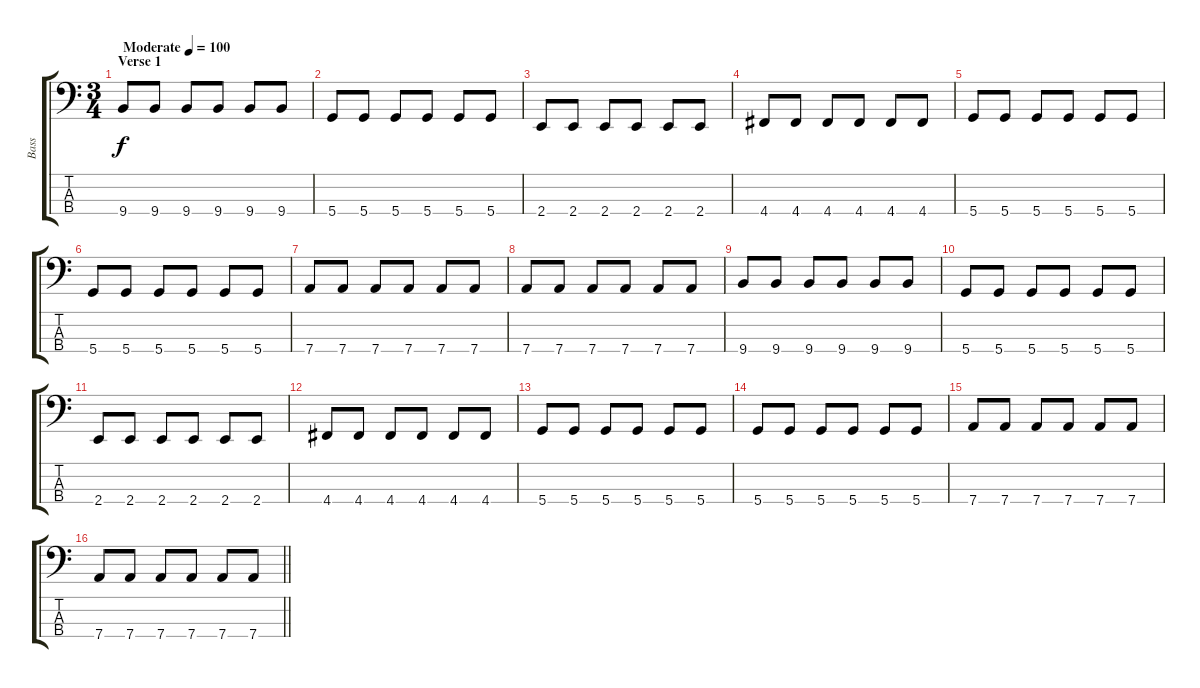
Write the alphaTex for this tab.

\track ("Bass" "Bass") {instrument electricbassfinger}
\staff {score tabs}
\tuning (G2 D2 A1 D1) {hide}
\ts (3 4)
\section ("" "Verse 1")
\tempo (100 "Moderate")
\clef f4
\ks c
9.4.8{dy f instrument electricbassfinger} 9.4.8 9.4.8 9.4.8 9.4.8 9.4.8 |
5.4.8 5.4.8 5.4.8 5.4.8 5.4.8 5.4.8 |
2.4.8 2.4.8 2.4.8 2.4.8 2.4.8 2.4.8 |
4.4.8 4.4.8 4.4.8 4.4.8 4.4.8 4.4.8 |
5.4.8 5.4.8 5.4.8 5.4.8 5.4.8 5.4.8 |
5.4.8 5.4.8 5.4.8 5.4.8 5.4.8 5.4.8 |
7.4.8 7.4.8 7.4.8 7.4.8 7.4.8 7.4.8 |
7.4.8 7.4.8 7.4.8 7.4.8 7.4.8 7.4.8 |
9.4.8 9.4.8 9.4.8 9.4.8 9.4.8 9.4.8 |
5.4.8 5.4.8 5.4.8 5.4.8 5.4.8 5.4.8 |
2.4.8 2.4.8 2.4.8 2.4.8 2.4.8 2.4.8 |
4.4.8 4.4.8 4.4.8 4.4.8 4.4.8 4.4.8 |
5.4.8 5.4.8 5.4.8 5.4.8 5.4.8 5.4.8 |
5.4.8 5.4.8 5.4.8 5.4.8 5.4.8 5.4.8 |
7.4.8 7.4.8 7.4.8 7.4.8 7.4.8 7.4.8 |
\barLineRight lightlight
7.4.8 7.4.8 7.4.8 7.4.8 7.4.8 7.4.8
